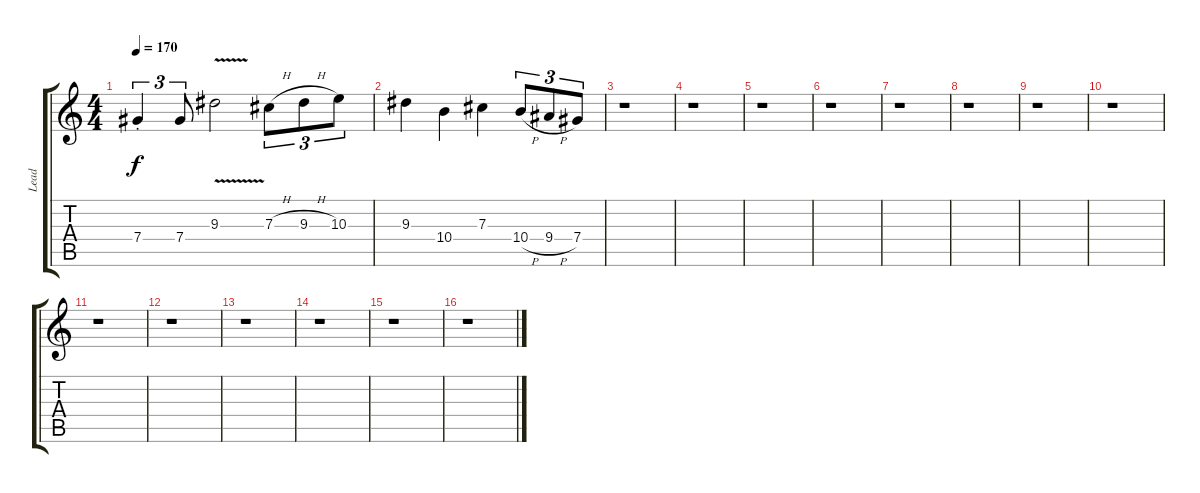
\track ("Lead" "Lead") {instrument distortionguitar}
\staff {score tabs}
\tuning (Eb4 Bb3 Gb3 Db3 Ab2 Eb2) {hide}
\ts (4 4)
\tempo 170
\clef g2
\ks c
7.4{st}.4{tu (3 2) dy f} 7.4.8{tu (3 2)} 9.3{v}.2 7.3{h}.8{tu (3 2)} 9.3{h}.8{tu (3 2)} 10.3.8{tu (3 2)} |
9.3.4 10.4.4 7.3.4 10.4{h}.8{tu (3 2)} 9.4{h}.8{tu (3 2)} 7.4.8{tu (3 2)} |
r.1 |
r.1 |
r.1 |
r.1 |
r.1 |
r.1 |
r.1 |
r.1 |
r.1 |
r.1 |
r.1 |
r.1 |
r.1 |
r.1
